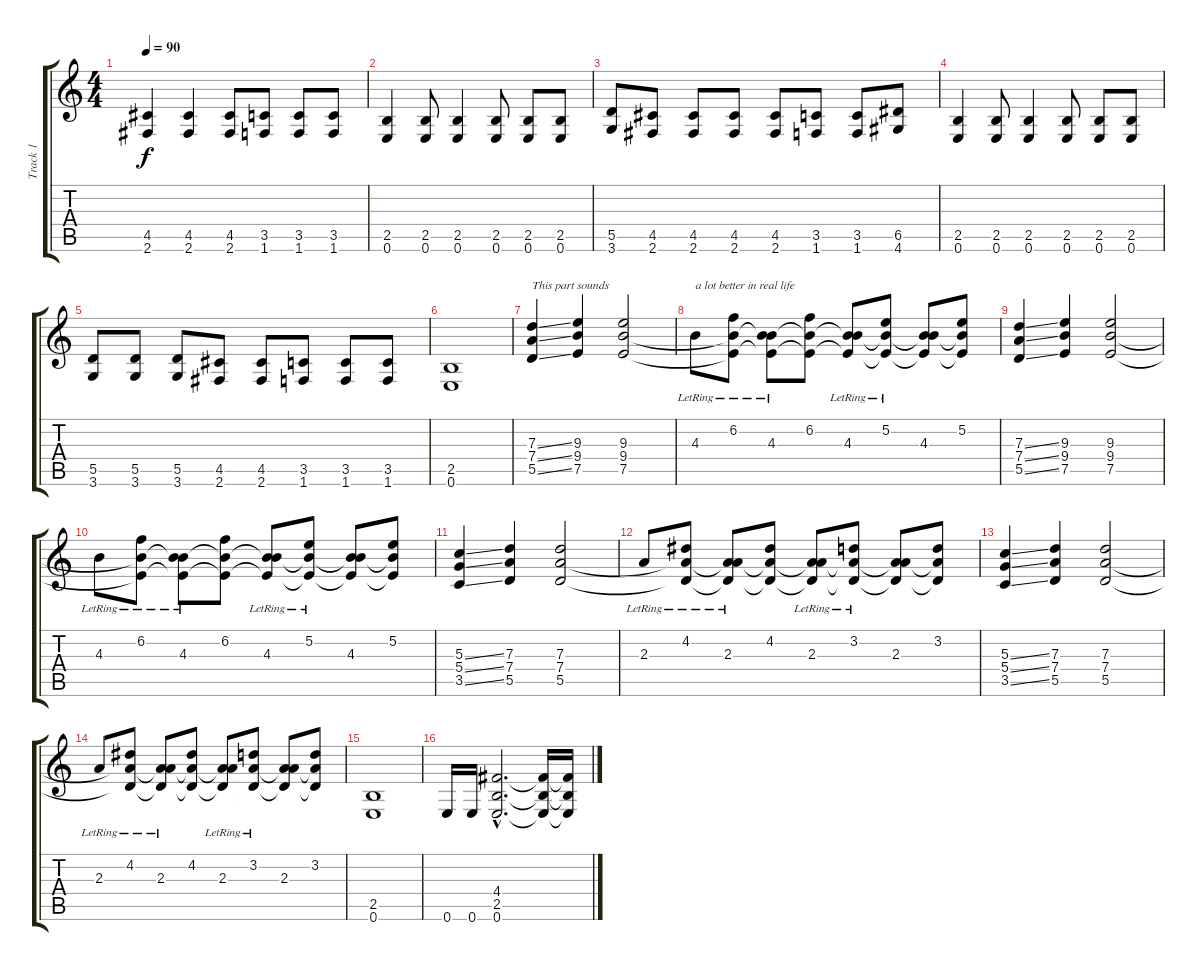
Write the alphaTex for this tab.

\track ("Track 1" "Track 1") {instrument distortionguitar}
\staff {score tabs}
\tuning (E4 B3 G3 D3 A2 E2) {hide}
\ts (4 4)
\tempo 90
\clef g2
\ks c
(4.5 2.6).4{dy f} (4.5 2.6).4 (4.5 2.6).8 (3.5 1.6).8 (3.5 1.6).8 (3.5 1.6).8 |
(2.5 0.6).4 (2.5 0.6).8 (2.5 0.6).4 (2.5 0.6).8 (2.5 0.6).8 (2.5 0.6).8 |
(5.5 3.6).8 (4.5 2.6).8 (4.5 2.6).8 (4.5 2.6).8 (4.5 2.6).8 (3.5 1.6).8 (3.5 1.6).8 (6.5 4.6).8 |
(2.5 0.6).4 (2.5 0.6).8 (2.5 0.6).4 (2.5 0.6).8 (2.5 0.6).8 (2.5 0.6).8 |
(5.5 3.6).8 (5.5 3.6).8 (5.5 3.6).8 (4.5 2.6).8 (4.5 2.6).8 (3.5 1.6).8 (3.5 1.6).8 (3.5 1.6).8 |
(2.5 0.6).1 |
(7.3{ss} 7.4{ss} 5.5{ss}).4{txt "This part sounds"} (9.3 9.4 7.5).4 (9.3 9.4 7.5).2 |
4.3{lr}.8{txt "a lot better in real life"} (6.2{lr} 9.4{t} 7.5{t}).8 (4.3{lr} 9.4{t} 7.5{t}).8 (6.2 9.4{t} 7.5{t}).8 (4.3{lr} 9.4{t} 7.5{t}).8 (5.2{lr} 9.4{t} 7.5{t}).8 (4.3 9.4{t} 7.5{t}).8 (5.2 9.4{t} 7.5{t}).8 |
(7.3{ss} 7.4{ss} 5.5{ss}).4 (9.3 9.4 7.5).4 (9.3 9.4 7.5).2 |
4.3{lr}.8 (6.2{lr} 9.4{t} 7.5{t}).8 (4.3{lr} 9.4{t} 7.5{t}).8 (6.2 9.4{t} 7.5{t}).8 (4.3{lr} 9.4{t} 7.5{t}).8 (5.2{lr} 9.4{t} 7.5{t}).8 (4.3 9.4{t} 7.5{t}).8 (5.2 9.4{t} 7.5{t}).8 |
(5.3{ss} 5.4{ss} 3.5{ss}).4 (7.3 7.4 5.5).4 (7.3 7.4 5.5).2 |
2.3{lr}.8 (4.2{lr} 7.4{t} 5.5{t}).8 (2.3{lr} 7.4{t} 5.5{t}).8 (4.2 7.4{t} 5.5{t}).8 (2.3{lr} 7.4{t} 5.5{t}).8 (3.2{lr} 7.4{t} 5.5{t}).8 (2.3 7.4{t} 5.5{t}).8 (3.2 7.4{t} 5.5{t}).8 |
(5.3{ss} 5.4{ss} 3.5{ss}).4 (7.3 7.4 5.5).4 (7.3 7.4 5.5).2 |
2.3{lr}.8 (4.2{lr} 7.4{t} 5.5{t}).8 (2.3{lr} 7.4{t} 5.5{t}).8 (4.2 7.4{t} 5.5{t}).8 (2.3{lr} 7.4{t} 5.5{t}).8 (3.2{lr} 7.4{t} 5.5{t}).8 (2.3 7.4{t} 5.5{t}).8 (3.2 7.4{t} 5.5{t}).8 |
(2.5 0.6).1 |
0.6.16 0.6.16 (4.4{hac} 2.5{hac} 0.6{hac}).2{d} (4.4{t} 2.5{t} 0.6{t}).16 (4.4{t} 2.5{t} 0.6{t}).16
